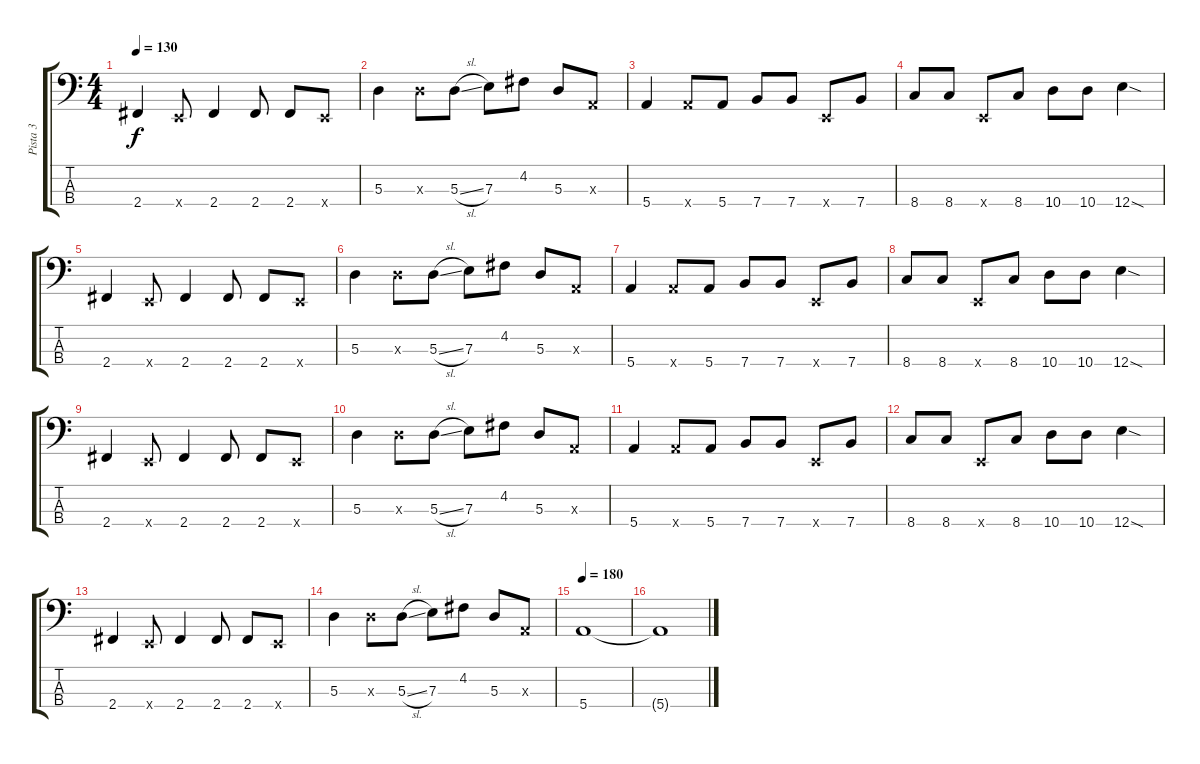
\track ("Pista 3" "Pista 3") {instrument electricbasspick}
\staff {score tabs}
\tuning (G2 D2 A1 E1) {hide}
\ts (4 4)
\tempo 130
\clef f4
\ks c
2.4.4{dy f} 0.4{x}.8 2.4.4 2.4.8 2.4.8 0.4{x}.8 |
5.3.4 5.3{x}.8 5.3{sl}.8 7.3.8 4.2.8 5.3.8 0.3{x}.8 |
5.4.4 5.4{x}.8 5.4.8 7.4.8 7.4.8 0.4{x}.8 7.4.8 |
8.4.8 8.4.8 0.4{x}.8 8.4.8 10.4.8 10.4.8 12.4{sod}.4 |
2.4.4 0.4{x}.8 2.4.4 2.4.8 2.4.8 0.4{x}.8 |
5.3.4 5.3{x}.8 5.3{sl}.8 7.3.8 4.2.8 5.3.8 0.3{x}.8 |
5.4.4 5.4{x}.8 5.4.8 7.4.8 7.4.8 0.4{x}.8 7.4.8 |
8.4.8 8.4.8 0.4{x}.8 8.4.8 10.4.8 10.4.8 12.4{sod}.4 |
2.4.4 0.4{x}.8 2.4.4 2.4.8 2.4.8 0.4{x}.8 |
5.3.4 5.3{x}.8 5.3{sl}.8 7.3.8 4.2.8 5.3.8 0.3{x}.8 |
5.4.4 5.4{x}.8 5.4.8 7.4.8 7.4.8 0.4{x}.8 7.4.8 |
8.4.8 8.4.8 0.4{x}.8 8.4.8 10.4.8 10.4.8 12.4{sod}.4 |
2.4.4 0.4{x}.8 2.4.4 2.4.8 2.4.8 0.4{x}.8 |
5.3.4 5.3{x}.8 5.3{sl}.8 7.3.8 4.2.8 5.3.8 0.3{x}.8 |
\tempo 180
5.4.1 |
5.4{t}.1
